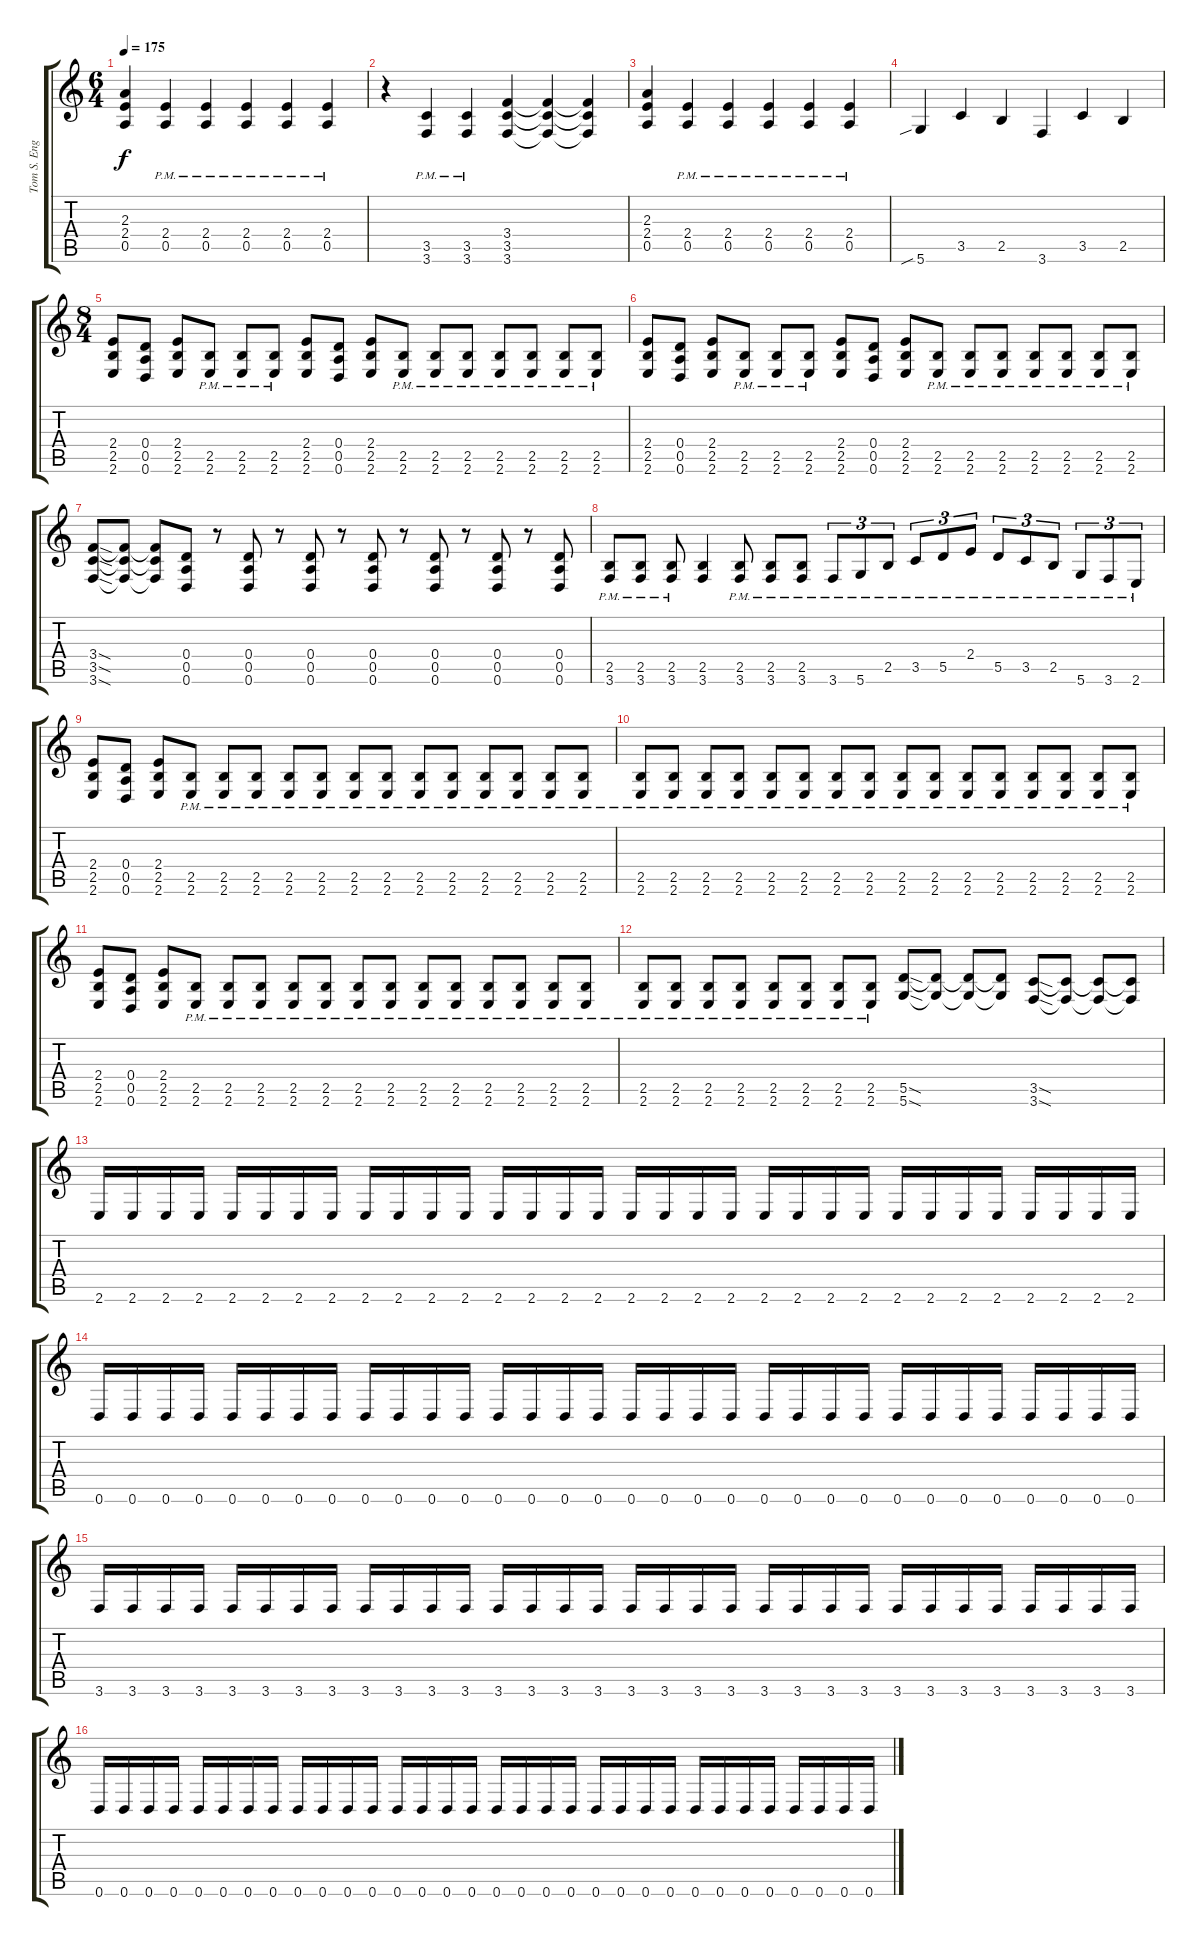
\track ("Tom S. Englund" "Tom S. Eng") {instrument distortionguitar}
\staff {score tabs}
\tuning (E4 B3 G3 D3 A2 D2) {hide}
\ts (6 4)
\tempo 175
\clef g2
\ks c
(2.3 2.4 0.5).4{dy f} (2.4{pm} 0.5{pm}).4 (2.4{pm} 0.5{pm}).4 (2.4{pm} 0.5{pm}).4 (2.4{pm} 0.5{pm}).4 (2.4{pm} 0.5{pm}).4 |
r.4 (3.5{pm} 3.6{pm}).4 (3.5{pm} 3.6{pm}).4 (3.4 3.5 3.6).4 (3.4{t} 3.5{t} 3.6{t}).4 (3.4{t} 3.5{t} 3.6{t}).4 |
(2.3 2.4 0.5).4 (2.4{pm} 0.5{pm}).4 (2.4{pm} 0.5{pm}).4 (2.4{pm} 0.5{pm}).4 (2.4{pm} 0.5{pm}).4 (2.4{pm} 0.5{pm}).4 |
5.6{sib}.4 3.5.4 2.5.4 3.6.4 3.5.4 2.5.4 |
\ts (8 4)
(2.4 2.5 2.6).8 (0.4 0.5 0.6).8 (2.4 2.5 2.6).8 (2.5{pm} 2.6{pm}).8 (2.5{pm} 2.6{pm}).8 (2.5{pm} 2.6{pm}).8 (2.4 2.5 2.6).8 (0.4 0.5 0.6).8 (2.4 2.5 2.6).8 (2.5{pm} 2.6{pm}).8 (2.5{pm} 2.6{pm}).8 (2.5{pm} 2.6{pm}).8 (2.5{pm} 2.6{pm}).8 (2.5{pm} 2.6{pm}).8 (2.5{pm} 2.6{pm}).8 (2.5{pm} 2.6{pm}).8 |
(2.4 2.5 2.6).8 (0.4 0.5 0.6).8 (2.4 2.5 2.6).8 (2.5{pm} 2.6{pm}).8 (2.5{pm} 2.6{pm}).8 (2.5{pm} 2.6{pm}).8 (2.4 2.5 2.6).8 (0.4 0.5 0.6).8 (2.4 2.5 2.6).8 (2.5{pm} 2.6{pm}).8 (2.5{pm} 2.6{pm}).8 (2.5{pm} 2.6{pm}).8 (2.5{pm} 2.6{pm}).8 (2.5{pm} 2.6{pm}).8 (2.5{pm} 2.6{pm}).8 (2.5{pm} 2.6{pm}).8 |
(3.4{sod} 3.5{sod} 3.6{sod}).8 (3.4{t} 3.5{t} 3.6{t}).8 (3.4{t} 3.5{t} 3.6{t}).8 (0.4 0.5 0.6).8 r.8 (0.4 0.5 0.6).8 r.8 (0.4 0.5 0.6).8 r.8 (0.4 0.5 0.6).8 r.8 (0.4 0.5 0.6).8 r.8 (0.4 0.5 0.6).8 r.8 (0.4 0.5 0.6).8 |
(2.5{pm} 3.6{pm}).8 (2.5{pm} 3.6{pm}).8 (2.5{pm} 3.6{pm}).8 (2.5 3.6).4 (2.5{pm} 3.6{pm}).8 (2.5{pm} 3.6{pm}).8 (2.5{pm} 3.6{pm}).8 3.6{pm}.8{tu (3 2)} 5.6{pm}.8{tu (3 2)} 2.5{pm}.8{tu (3 2)} 3.5{pm}.8{tu (3 2)} 5.5{pm}.8{tu (3 2)} 2.4{pm}.8{tu (3 2)} 5.5{pm}.8{tu (3 2)} 3.5{pm}.8{tu (3 2)} 2.5{pm}.8{tu (3 2)} 5.6{pm}.8{tu (3 2)} 3.6{pm}.8{tu (3 2)} 2.6{pm}.8{tu (3 2)} |
(2.4 2.5 2.6).8 (0.4 0.5 0.6).8 (2.4 2.5 2.6).8 (2.5{pm} 2.6{pm}).8 (2.5{pm} 2.6{pm}).8 (2.5{pm} 2.6{pm}).8 (2.5{pm} 2.6{pm}).8 (2.5{pm} 2.6{pm}).8 (2.5{pm} 2.6{pm}).8 (2.5{pm} 2.6{pm}).8 (2.5{pm} 2.6{pm}).8 (2.5{pm} 2.6{pm}).8 (2.5{pm} 2.6{pm}).8 (2.5{pm} 2.6{pm}).8 (2.5{pm} 2.6{pm}).8 (2.5{pm} 2.6{pm}).8 |
(2.5{pm} 2.6{pm}).8 (2.5{pm} 2.6{pm}).8 (2.5{pm} 2.6{pm}).8 (2.5{pm} 2.6{pm}).8 (2.5{pm} 2.6{pm}).8 (2.5{pm} 2.6{pm}).8 (2.5{pm} 2.6{pm}).8 (2.5{pm} 2.6{pm}).8 (2.5{pm} 2.6{pm}).8 (2.5{pm} 2.6{pm}).8 (2.5{pm} 2.6{pm}).8 (2.5{pm} 2.6{pm}).8 (2.5{pm} 2.6{pm}).8 (2.5{pm} 2.6{pm}).8 (2.5{pm} 2.6{pm}).8 (2.5{pm} 2.6{pm}).8 |
(2.4 2.5 2.6).8 (0.4 0.5 0.6).8 (2.4 2.5 2.6).8 (2.5{pm} 2.6{pm}).8 (2.5{pm} 2.6{pm}).8 (2.5{pm} 2.6{pm}).8 (2.5{pm} 2.6{pm}).8 (2.5{pm} 2.6{pm}).8 (2.5{pm} 2.6{pm}).8 (2.5{pm} 2.6{pm}).8 (2.5{pm} 2.6{pm}).8 (2.5{pm} 2.6{pm}).8 (2.5{pm} 2.6{pm}).8 (2.5{pm} 2.6{pm}).8 (2.5{pm} 2.6{pm}).8 (2.5{pm} 2.6{pm}).8 |
(2.5{pm} 2.6{pm}).8 (2.5{pm} 2.6{pm}).8 (2.5{pm} 2.6{pm}).8 (2.5{pm} 2.6{pm}).8 (2.5{pm} 2.6{pm}).8 (2.5{pm} 2.6{pm}).8 (2.5{pm} 2.6{pm}).8 (2.5{pm} 2.6{pm}).8 (5.5{sod} 5.6{sod}).8 (5.5{t} 5.6{t}).8 (5.5{t} 5.6{t}).8 (5.5{t} 5.6{t}).8 (3.5{sod} 3.6{sod}).8 (3.5{t} 3.6{t}).8 (3.5{t} 3.6{t}).8 (3.5{t} 3.6{t}).8 |
2.6.16 2.6.16 2.6.16 2.6.16 2.6.16 2.6.16 2.6.16 2.6.16 2.6.16 2.6.16 2.6.16 2.6.16 2.6.16 2.6.16 2.6.16 2.6.16 2.6.16 2.6.16 2.6.16 2.6.16 2.6.16 2.6.16 2.6.16 2.6.16 2.6.16 2.6.16 2.6.16 2.6.16 2.6.16 2.6.16 2.6.16 2.6.16 |
0.6.16 0.6.16 0.6.16 0.6.16 0.6.16 0.6.16 0.6.16 0.6.16 0.6.16 0.6.16 0.6.16 0.6.16 0.6.16 0.6.16 0.6.16 0.6.16 0.6.16 0.6.16 0.6.16 0.6.16 0.6.16 0.6.16 0.6.16 0.6.16 0.6.16 0.6.16 0.6.16 0.6.16 0.6.16 0.6.16 0.6.16 0.6.16 |
3.6.16 3.6.16 3.6.16 3.6.16 3.6.16 3.6.16 3.6.16 3.6.16 3.6.16 3.6.16 3.6.16 3.6.16 3.6.16 3.6.16 3.6.16 3.6.16 3.6.16 3.6.16 3.6.16 3.6.16 3.6.16 3.6.16 3.6.16 3.6.16 3.6.16 3.6.16 3.6.16 3.6.16 3.6.16 3.6.16 3.6.16 3.6.16 |
0.6.16 0.6.16 0.6.16 0.6.16 0.6.16 0.6.16 0.6.16 0.6.16 0.6.16 0.6.16 0.6.16 0.6.16 0.6.16 0.6.16 0.6.16 0.6.16 0.6.16 0.6.16 0.6.16 0.6.16 0.6.16 0.6.16 0.6.16 0.6.16 0.6.16 0.6.16 0.6.16 0.6.16 0.6.16 0.6.16 0.6.16 0.6.16
